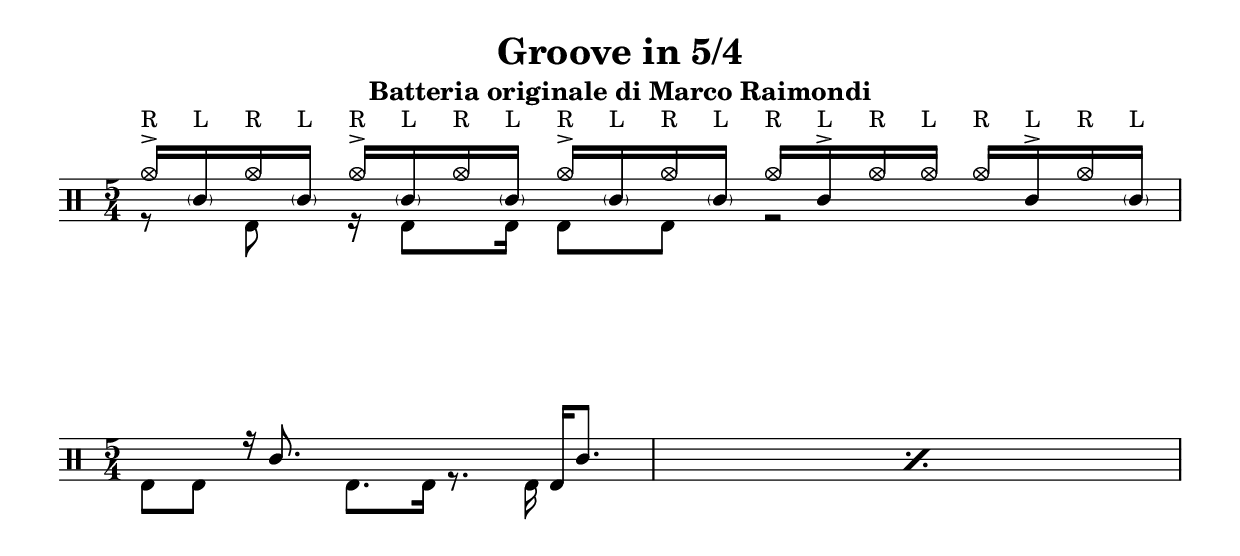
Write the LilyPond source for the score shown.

\version "2.18.2"
\include "../layout/layout.ly"

\header {
  title = "Groove in 5/4"
  subtitle = "Batteria originale di Marco Raimondi"
}

\score {
  \new DrumStaff <<
    %\tempo 4 = 85
    \drummode {
      \time 5/4
      <<
        \new DrumVoice {
          \voiceUP
          hha16\accent\riu  \parenthesize sn\leu hha\riu \parenthesize sn\leu
          hha16\accent\riu \parenthesize sn\leu hha\riu \parenthesize sn\leu
          hha16\accent\riu \parenthesize sn\leu hha\riu \parenthesize sn\leu
          hha16\riu sn\accent\leu hha\riu hha\leu
          hha16\riu sn\accent\leu hha\riu \parenthesize sn\leu
        }
        \new DrumVoice {
          \voiceDOWN
          r8 bd
          r16 bd8 bd16
          bd8 bd
          r2
        }
      >>
      %\break
    }
  >>
}
\score {
  \new DrumStaff <<
    %\tempo 4 = 85
    \drummode {
      \time 5/4
      <<
        \new DrumVoice {
          \voiceUP
          \repeat percent 2{
            s4
            r16 sn8.
            s4
            s4
            bd16 sn8.
          }
        }
        \new DrumVoice {
          \voiceDOWN
          bd8 bd
          s4
          bd8. bd16
          r8. bd16
          s4
        }
      >>
      %\break
    }
  >>
}
